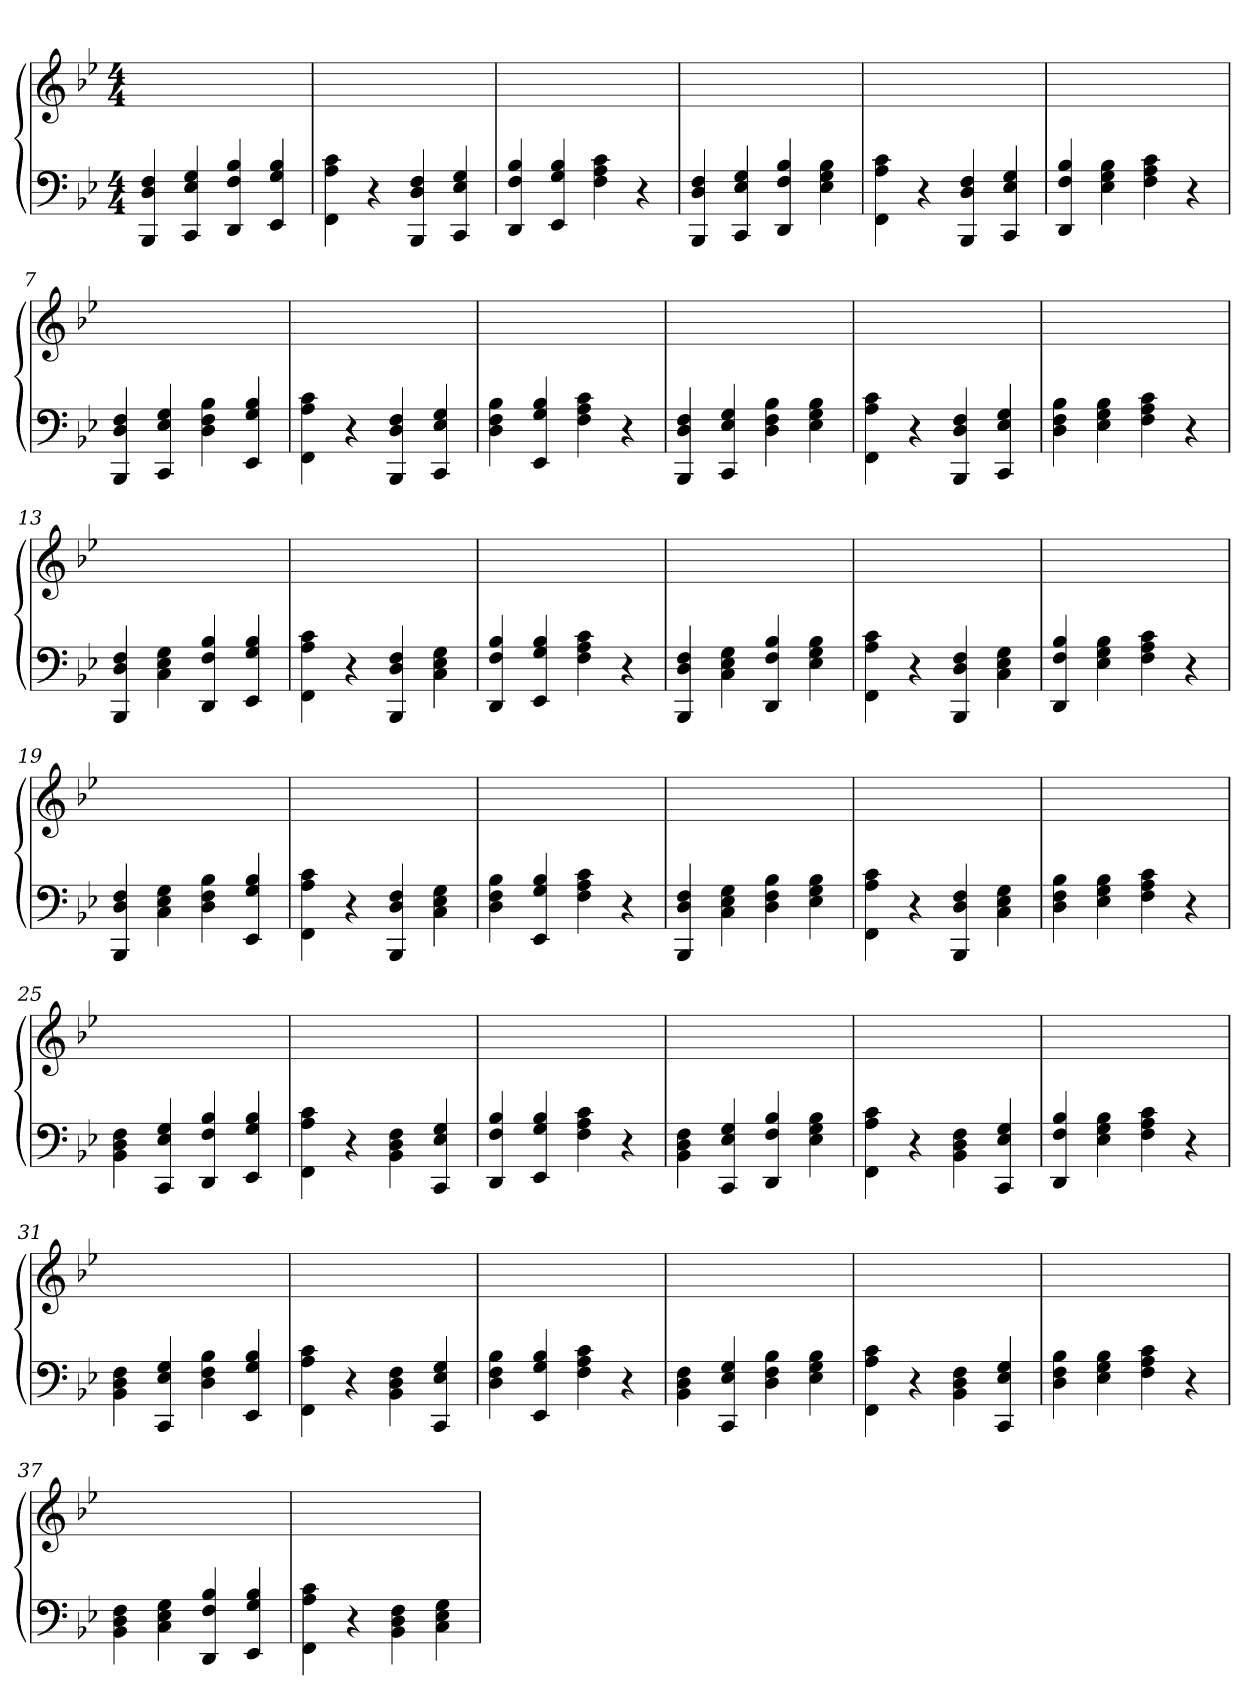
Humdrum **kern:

**kern	**kern
*part2	*part1
*staff2	*staff1
*clefF4	*clefG2
*k[b-e-]	*k[b-e-]
*B-:	*B-:
*M4/4	*M4/4
*MM60	*MM60
=1	=1
4BBB- 4D 4F	1ryy
4CC 4E- 4G	.
4DD 4F 4B-	.
4EE- 4G 4B-	.
=2	=2
4FF 4A 4c	1ryy
4r	.
4BBB- 4D 4F	.
4CC 4E- 4G	.
=3	=3
4DD 4F 4B-	1ryy
4EE- 4G 4B-	.
4F 4A 4c	.
4r	.
=4	=4
4BBB- 4D 4F	1ryy
4CC 4E- 4G	.
4DD 4F 4B-	.
4E- 4G 4B-	.
=5	=5
4FF 4A 4c	1ryy
4r	.
4BBB- 4D 4F	.
4CC 4E- 4G	.
=6	=6
4DD 4F 4B-	1ryy
4E- 4G 4B-	.
4F 4A 4c	.
4r	.
=7	=7
4BBB- 4D 4F	1ryy
4CC 4E- 4G	.
4D 4F 4B-	.
4EE- 4G 4B-	.
=8	=8
4FF 4A 4c	1ryy
4r	.
4BBB- 4D 4F	.
4CC 4E- 4G	.
=9	=9
4D 4F 4B-	1ryy
4EE- 4G 4B-	.
4F 4A 4c	.
4r	.
=10	=10
4BBB- 4D 4F	1ryy
4CC 4E- 4G	.
4D 4F 4B-	.
4E- 4G 4B-	.
=11	=11
4FF 4A 4c	1ryy
4r	.
4BBB- 4D 4F	.
4CC 4E- 4G	.
=12	=12
4D 4F 4B-	1ryy
4E- 4G 4B-	.
4F 4A 4c	.
4r	.
=13	=13
4BBB- 4D 4F	1ryy
4C 4E- 4G	.
4DD 4F 4B-	.
4EE- 4G 4B-	.
=14	=14
4FF 4A 4c	1ryy
4r	.
4BBB- 4D 4F	.
4C 4E- 4G	.
=15	=15
4DD 4F 4B-	1ryy
4EE- 4G 4B-	.
4F 4A 4c	.
4r	.
=16	=16
4BBB- 4D 4F	1ryy
4C 4E- 4G	.
4DD 4F 4B-	.
4E- 4G 4B-	.
=17	=17
4FF 4A 4c	1ryy
4r	.
4BBB- 4D 4F	.
4C 4E- 4G	.
=18	=18
4DD 4F 4B-	1ryy
4E- 4G 4B-	.
4F 4A 4c	.
4r	.
=19	=19
4BBB- 4D 4F	1ryy
4C 4E- 4G	.
4D 4F 4B-	.
4EE- 4G 4B-	.
=20	=20
4FF 4A 4c	1ryy
4r	.
4BBB- 4D 4F	.
4C 4E- 4G	.
=21	=21
4D 4F 4B-	1ryy
4EE- 4G 4B-	.
4F 4A 4c	.
4r	.
=22	=22
4BBB- 4D 4F	1ryy
4C 4E- 4G	.
4D 4F 4B-	.
4E- 4G 4B-	.
=23	=23
4FF 4A 4c	1ryy
4r	.
4BBB- 4D 4F	.
4C 4E- 4G	.
=24	=24
4D 4F 4B-	1ryy
4E- 4G 4B-	.
4F 4A 4c	.
4r	.
=25	=25
4BB- 4D 4F	1ryy
4CC 4E- 4G	.
4DD 4F 4B-	.
4EE- 4G 4B-	.
=26	=26
4FF 4A 4c	1ryy
4r	.
4BB- 4D 4F	.
4CC 4E- 4G	.
=27	=27
4DD 4F 4B-	1ryy
4EE- 4G 4B-	.
4F 4A 4c	.
4r	.
=28	=28
4BB- 4D 4F	1ryy
4CC 4E- 4G	.
4DD 4F 4B-	.
4E- 4G 4B-	.
=29	=29
4FF 4A 4c	1ryy
4r	.
4BB- 4D 4F	.
4CC 4E- 4G	.
=30	=30
4DD 4F 4B-	1ryy
4E- 4G 4B-	.
4F 4A 4c	.
4r	.
=31	=31
4BB- 4D 4F	1ryy
4CC 4E- 4G	.
4D 4F 4B-	.
4EE- 4G 4B-	.
=32	=32
4FF 4A 4c	1ryy
4r	.
4BB- 4D 4F	.
4CC 4E- 4G	.
=33	=33
4D 4F 4B-	1ryy
4EE- 4G 4B-	.
4F 4A 4c	.
4r	.
=34	=34
4BB- 4D 4F	1ryy
4CC 4E- 4G	.
4D 4F 4B-	.
4E- 4G 4B-	.
=35	=35
4FF 4A 4c	1ryy
4r	.
4BB- 4D 4F	.
4CC 4E- 4G	.
=36	=36
4D 4F 4B-	1ryy
4E- 4G 4B-	.
4F 4A 4c	.
4r	.
=37	=37
4BB- 4D 4F	1ryy
4C 4E- 4G	.
4DD 4F 4B-	.
4EE- 4G 4B-	.
=38	=38
4FF 4A 4c	1ryy
4r	.
4BB- 4D 4F	.
4C 4E- 4G	.
=	=
*-	*-
